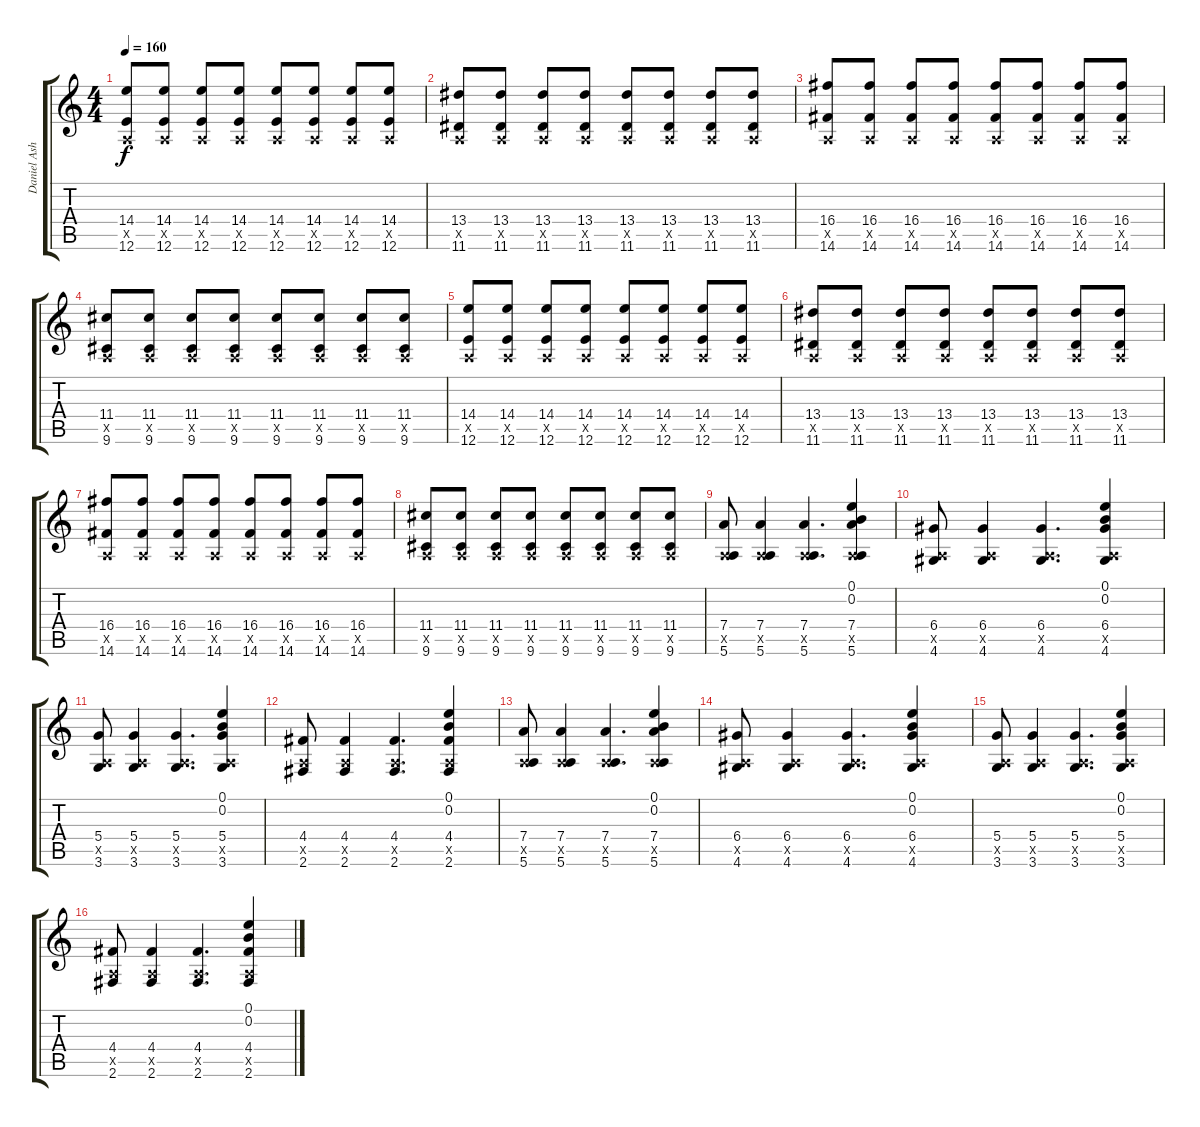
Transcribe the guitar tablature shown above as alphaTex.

\track ("Daniel Ash" "Daniel Ash") {instrument distortionguitar}
\staff {score tabs}
\tuning (E4 B3 G3 D3 A2 E2) {hide}
\ts (4 4)
\tempo 160
\clef g2
\ks c
(14.4 0.5{x} 12.6).8{dy f} (14.4 0.5{x} 12.6).8 (14.4 0.5{x} 12.6).8 (14.4 0.5{x} 12.6).8 (14.4 0.5{x} 12.6).8 (14.4 0.5{x} 12.6).8 (14.4 0.5{x} 12.6).8 (14.4 0.5{x} 12.6).8 |
(13.4 0.5{x} 11.6).8 (13.4 0.5{x} 11.6).8 (13.4 0.5{x} 11.6).8 (13.4 0.5{x} 11.6).8 (13.4 0.5{x} 11.6).8 (13.4 0.5{x} 11.6).8 (13.4 0.5{x} 11.6).8 (13.4 0.5{x} 11.6).8 |
(16.4 0.5{x} 14.6).8 (16.4 0.5{x} 14.6).8 (16.4 0.5{x} 14.6).8 (16.4 0.5{x} 14.6).8 (16.4 0.5{x} 14.6).8 (16.4 0.5{x} 14.6).8 (16.4 0.5{x} 14.6).8 (16.4 0.5{x} 14.6).8 |
(11.4 0.5{x} 9.6).8 (11.4 0.5{x} 9.6).8 (11.4 0.5{x} 9.6).8 (11.4 0.5{x} 9.6).8 (11.4 0.5{x} 9.6).8 (11.4 0.5{x} 9.6).8 (11.4 0.5{x} 9.6).8 (11.4 0.5{x} 9.6).8 |
(14.4 0.5{x} 12.6).8 (14.4 0.5{x} 12.6).8 (14.4 0.5{x} 12.6).8 (14.4 0.5{x} 12.6).8 (14.4 0.5{x} 12.6).8 (14.4 0.5{x} 12.6).8 (14.4 0.5{x} 12.6).8 (14.4 0.5{x} 12.6).8 |
(13.4 0.5{x} 11.6).8 (13.4 0.5{x} 11.6).8 (13.4 0.5{x} 11.6).8 (13.4 0.5{x} 11.6).8 (13.4 0.5{x} 11.6).8 (13.4 0.5{x} 11.6).8 (13.4 0.5{x} 11.6).8 (13.4 0.5{x} 11.6).8 |
(16.4 0.5{x} 14.6).8 (16.4 0.5{x} 14.6).8 (16.4 0.5{x} 14.6).8 (16.4 0.5{x} 14.6).8 (16.4 0.5{x} 14.6).8 (16.4 0.5{x} 14.6).8 (16.4 0.5{x} 14.6).8 (16.4 0.5{x} 14.6).8 |
(11.4 0.5{x} 9.6).8 (11.4 0.5{x} 9.6).8 (11.4 0.5{x} 9.6).8 (11.4 0.5{x} 9.6).8 (11.4 0.5{x} 9.6).8 (11.4 0.5{x} 9.6).8 (11.4 0.5{x} 9.6).8 (11.4 0.5{x} 9.6).8 |
(7.4 0.5{x} 5.6).8 (7.4 0.5{x} 5.6).4 (7.4 0.5{x} 5.6).4{d} (0.1 0.2 7.4 0.5{x} 5.6).4 |
(6.4 0.5{x} 4.6).8 (6.4 0.5{x} 4.6).4 (6.4 0.5{x} 4.6).4{d} (0.1 0.2 6.4 0.5{x} 4.6).4 |
(5.4 0.5{x} 3.6).8 (5.4 0.5{x} 3.6).4 (5.4 0.5{x} 3.6).4{d} (0.1 0.2 5.4 0.5{x} 3.6).4 |
(4.4 0.5{x} 2.6).8 (4.4 0.5{x} 2.6).4 (4.4 0.5{x} 2.6).4{d} (0.1 0.2 4.4 0.5{x} 2.6).4 |
(7.4 0.5{x} 5.6).8 (7.4 0.5{x} 5.6).4 (7.4 0.5{x} 5.6).4{d} (0.1 0.2 7.4 0.5{x} 5.6).4 |
(6.4 0.5{x} 4.6).8 (6.4 0.5{x} 4.6).4 (6.4 0.5{x} 4.6).4{d} (0.1 0.2 6.4 0.5{x} 4.6).4 |
(5.4 0.5{x} 3.6).8 (5.4 0.5{x} 3.6).4 (5.4 0.5{x} 3.6).4{d} (0.1 0.2 5.4 0.5{x} 3.6).4 |
(4.4 0.5{x} 2.6).8 (4.4 0.5{x} 2.6).4 (4.4 0.5{x} 2.6).4{d} (0.1 0.2 4.4 0.5{x} 2.6).4
